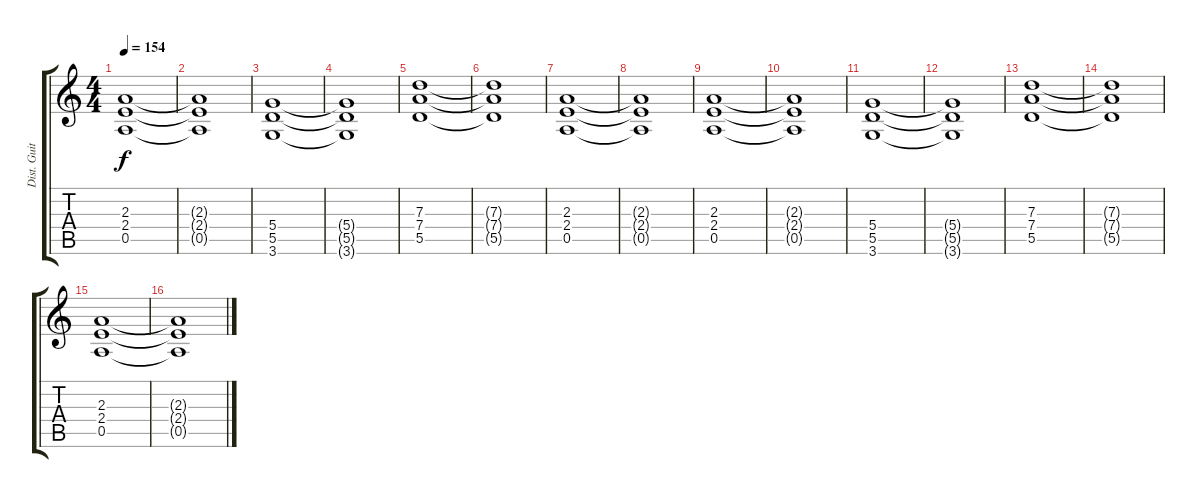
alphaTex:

\track ("Dist. Guitar 2" "Dist. Guit") {instrument distortionguitar}
\staff {score tabs}
\tuning (E4 B3 G3 D3 A2 E2) {hide}
\ts (4 4)
\tempo 154
\clef g2
\ks c
(2.3 2.4 0.5).1{dy f instrument distortionguitar} |
(2.3{t} 2.4{t} 0.5{t}).1 |
(5.4 5.5 3.6).1 |
(5.4{t} 5.5{t} 3.6{t}).1 |
(7.3 7.4 5.5).1 |
(7.3{t} 7.4{t} 5.5{t}).1 |
(2.3 2.4 0.5).1 |
(2.3{t} 2.4{t} 0.5{t}).1 |
(2.3 2.4 0.5).1 |
(2.3{t} 2.4{t} 0.5{t}).1 |
(5.4 5.5 3.6).1 |
(5.4{t} 5.5{t} 3.6{t}).1 |
(7.3 7.4 5.5).1 |
(7.3{t} 7.4{t} 5.5{t}).1 |
(2.3 2.4 0.5).1 |
(2.3{t} 2.4{t} 0.5{t}).1
